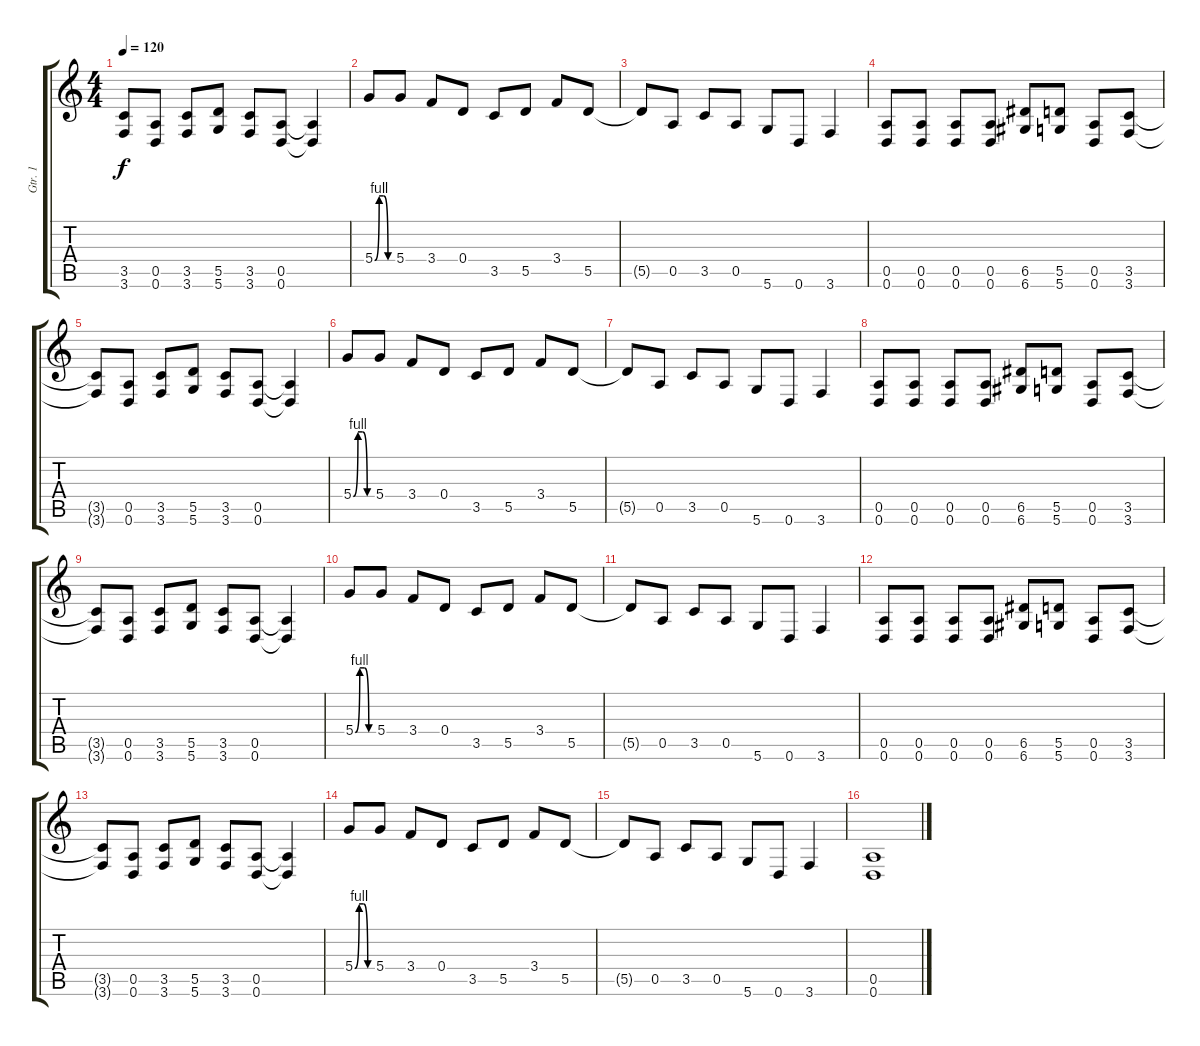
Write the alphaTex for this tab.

\track ("Gtr. 1" "Gtr. 1") {instrument overdrivenguitar}
\staff {score tabs}
\tuning (E4 B3 G3 D3 A2 D2) {hide}
\ts (4 4)
\tempo 120
\clef g2
\ks c
(3.5{t} 3.6{t}).8{dy f} (0.5 0.6).8 (3.5 3.6).8 (5.5 5.6).8 (3.5 3.6).8 (0.5 0.6).8 (0.5{t} 0.6{t}).4 |
5.4{be (custom 0 0 15 4 30 4 45 0 60 0)}.8 5.4.8 3.4.8 0.4.8 3.5.8 5.5.8 3.4.8 5.5.8 |
5.5{t}.8 0.5.8 3.5.8 0.5.8 5.6.8 0.6.8 3.6.4 |
(0.5 0.6).8 (0.5 0.6).8 (0.5 0.6).8 (0.5 0.6).8 (6.5 6.6).8 (5.5 5.6).8 (0.5 0.6).8 (3.5 3.6).8 |
(3.5{t} 3.6{t}).8 (0.5 0.6).8 (3.5 3.6).8 (5.5 5.6).8 (3.5 3.6).8 (0.5 0.6).8 (0.5{t} 0.6{t}).4 |
5.4{be (custom 0 0 15 4 30 4 45 0 60 0)}.8 5.4.8 3.4.8 0.4.8 3.5.8 5.5.8 3.4.8 5.5.8 |
5.5{t}.8 0.5.8 3.5.8 0.5.8 5.6.8 0.6.8 3.6.4 |
(0.5 0.6).8 (0.5 0.6).8 (0.5 0.6).8 (0.5 0.6).8 (6.5 6.6).8 (5.5 5.6).8 (0.5 0.6).8 (3.5 3.6).8 |
(3.5{t} 3.6{t}).8 (0.5 0.6).8 (3.5 3.6).8 (5.5 5.6).8 (3.5 3.6).8 (0.5 0.6).8 (0.5{t} 0.6{t}).4 |
5.4{be (custom 0 0 15 4 30 4 45 0 60 0)}.8 5.4.8 3.4.8 0.4.8 3.5.8 5.5.8 3.4.8 5.5.8 |
5.5{t}.8 0.5.8 3.5.8 0.5.8 5.6.8 0.6.8 3.6.4 |
(0.5 0.6).8 (0.5 0.6).8 (0.5 0.6).8 (0.5 0.6).8 (6.5 6.6).8 (5.5 5.6).8 (0.5 0.6).8 (3.5 3.6).8 |
(3.5{t} 3.6{t}).8 (0.5 0.6).8 (3.5 3.6).8 (5.5 5.6).8 (3.5 3.6).8 (0.5 0.6).8 (0.5{t} 0.6{t}).4 |
5.4{be (custom 0 0 15 4 30 4 45 0 60 0)}.8 5.4.8 3.4.8 0.4.8 3.5.8 5.5.8 3.4.8 5.5.8 |
5.5{t}.8 0.5.8 3.5.8 0.5.8 5.6.8 0.6.8 3.6.4 |
(0.5 0.6).1
